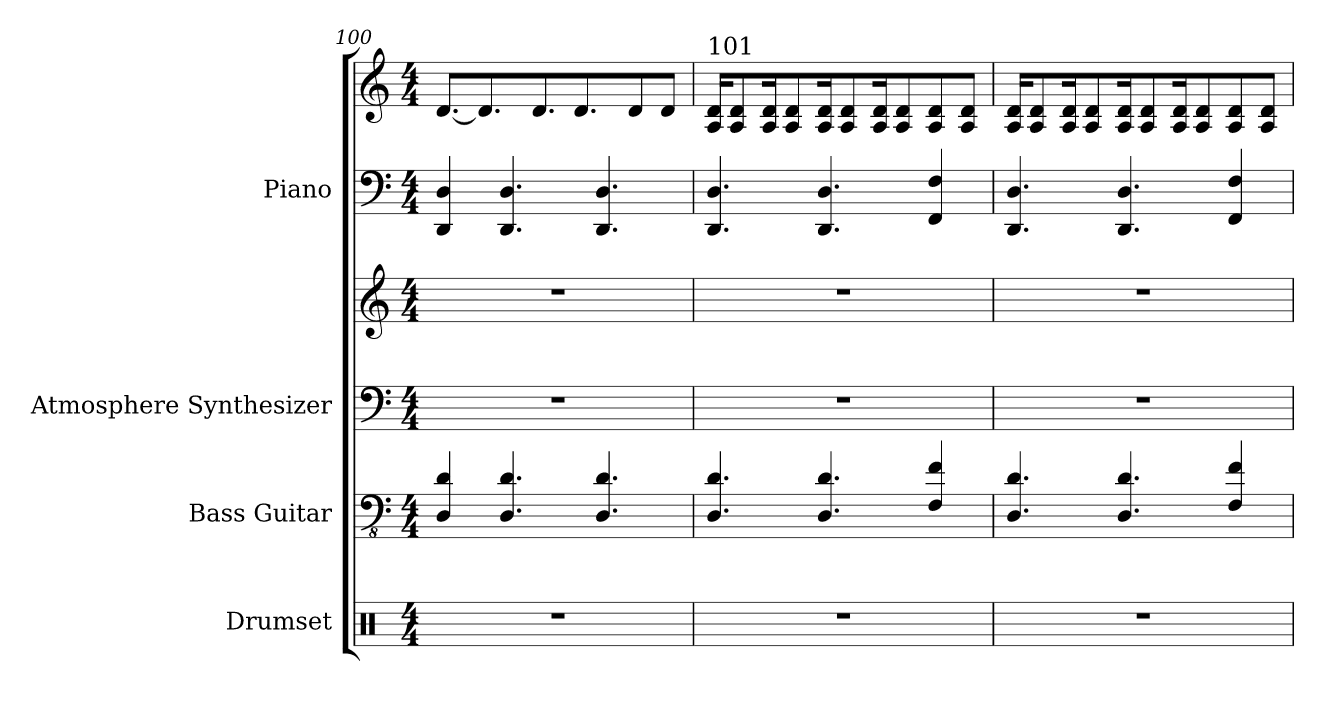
**kern	**kern	**kern	**kern	**kern	**kern
*part4	*part3	*part2	*part2	*part1	*part1
*staff6	*staff5	*staff4	*staff3	*staff2	*staff1
*I"Drumset	*I"Bass Guitar	*I"Atmosphere Synthesizer	*	*I"Piano	*
*I'Drs.	*I'B. Guit.	*I'Synth.	*	*I'Pno.	*
*clefX	*clefFv4	*clefF4	*clefG2	*clefF4	*clefG2
*k[]	*k[]	*k[]	*k[]	*k[]	*k[]
*M4/4	*M4/4	*M4/4	*M4/4	*M4/4	*M4/4
=100	=100	=100	=100	=100	=100
1r	4DD/ 4D/	1r	1r	4DD/ 4D/	[8.d/L
.	.	.	.	.	8.d/]
.	4.DD/ 4.D/	.	.	4.DD/ 4.D/	.
.	.	.	.	.	8.d/
.	.	.	.	.	8.d/
.	4.DD/ 4.D/	.	.	4.DD/ 4.D/	.
.	.	.	.	.	8d/
.	.	.	.	.	8d/J
=101	=101	=101	=101	=101	=101
!	!	!	!	!	!LO:TX:a:t=101
1r	4.DD/ 4.D/	1r	1r	4.DD/ 4.D/	16A/ 16d/KL
.	.	.	.	.	8A/ 8d/
.	.	.	.	.	16A/ 16d/K
.	.	.	.	.	8A/ 8d/
.	4.DD/ 4.D/	.	.	4.DD/ 4.D/	16A/ 16d/K
.	.	.	.	.	8A/ 8d/
.	.	.	.	.	16A/ 16d/K
.	.	.	.	.	8A/ 8d/
.	4FF/ 4F/	.	.	4FF/ 4F/	8A/ 8d/
.	.	.	.	.	8A/ 8d/J
!!LO:LB:g=z
=102	=102	=102	=102	=102	=102
1r	4.DD/ 4.D/	1r	1r	4.DD/ 4.D/	16A/ 16d/KL
.	.	.	.	.	8A/ 8d/
.	.	.	.	.	16A/ 16d/K
.	.	.	.	.	8A/ 8d/
.	4.DD/ 4.D/	.	.	4.DD/ 4.D/	16A/ 16d/K
.	.	.	.	.	8A/ 8d/
.	.	.	.	.	16A/ 16d/K
.	.	.	.	.	8A/ 8d/
.	4FF/ 4F/	.	.	4FF/ 4F/	8A/ 8d/
.	.	.	.	.	8A/ 8d/J
=	=	=	=	=	=
*-	*-	*-	*-	*-	*-
